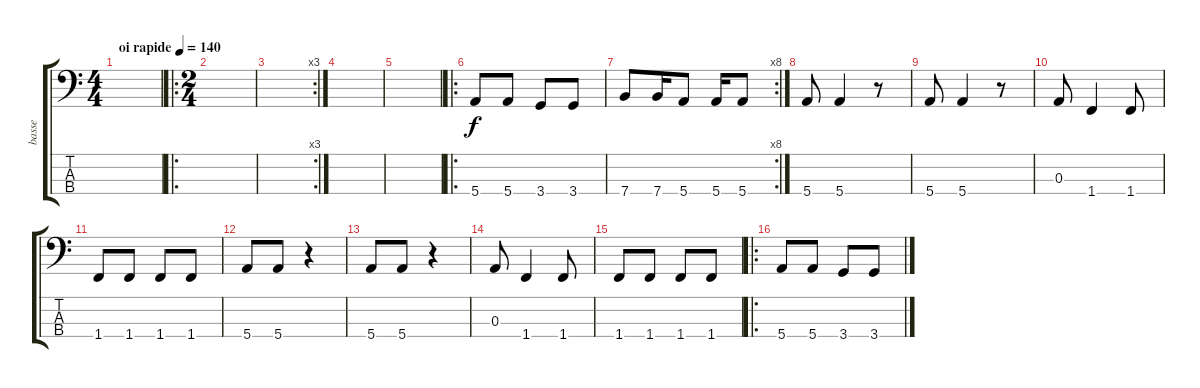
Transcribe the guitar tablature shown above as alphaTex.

\track ("basse" "basse") {instrument electricbasspick}
\staff {score tabs}
\tuning (G2 D2 A1 E1) {hide}
\ts (4 4)
\tempo (140 "oi rapide")
\clef f4
\ks c
|
\ro
\ts (2 4)
|
\rc 3
|
|
|
\ro
5.4.8 5.4.8 3.4.8 3.4.8 |
\rc 8
7.4.8 7.4.16 5.4.8 5.4.16 5.4.8 |
5.4.8 5.4.4 r.8 |
5.4.8 5.4.4 r.8 |
0.3.8 1.4.4 1.4.8 |
1.4.8 1.4.8 1.4.8 1.4.8 |
5.4.8 5.4.8 r.4 |
5.4.8 5.4.8 r.4 |
0.3.8 1.4.4 1.4.8 |
1.4.8 1.4.8 1.4.8 1.4.8 |
\ro
5.4.8 5.4.8 3.4.8 3.4.8
